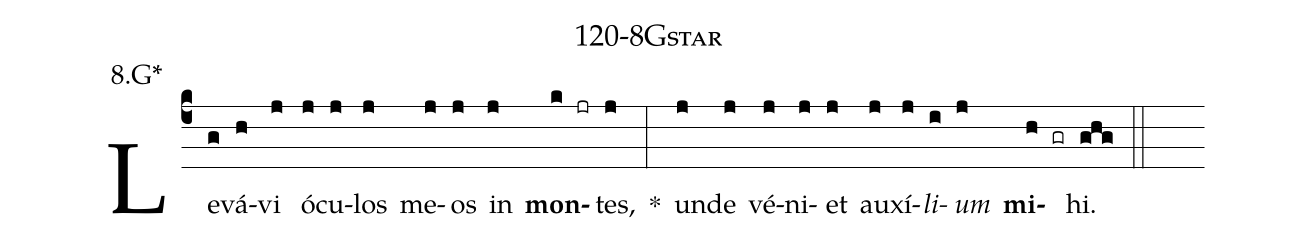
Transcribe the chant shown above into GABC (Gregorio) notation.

name: 120-8Gstar;
annotation: 8.G*;
%%
(c4)Le(g)vá(h)vi(j) ó(j)cu(j)los(j) me(j)os(j) in(j) <b>mon</b>(k jr)tes,(j) <sp>*</sp>(:) un(j)de(j) vé(j)ni(j)et(j) au(j)xí(j)<i>li</i>(i)<i>um</i>(j) <b>mi</b>(h gr)hi.(ghg) (::)
